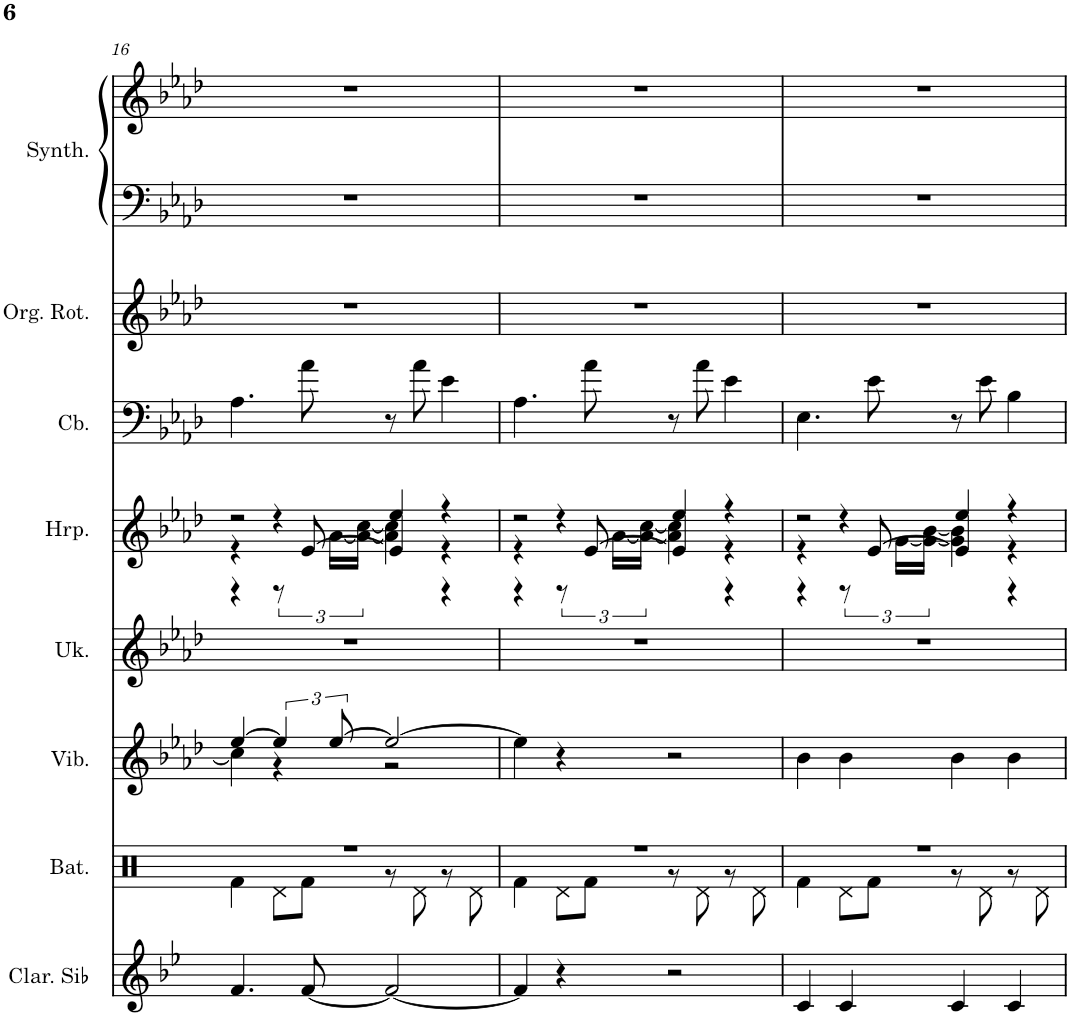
**kern	**kern	**kern	**kern	**kern	**kern	**kern	**kern	**kern
*part8	*part7	*part6	*part5	*part4	*part3	*part2	*part1	*part1
*staff9	*staff8	*staff7	*staff6	*staff5	*staff4	*staff3	*staff2	*staff1
*I"Clarinette en Sib	*I"Batterie	*I"Vibraphone, Vibraphone	*I"Ukulélé, Acoustic Guitar (nylon)	*I"Harpe	*I"Contrebasse, Acoustic Bass	*I"Orgue rotatif, Rock Organ	*I"Synthétiseur d'instruments à cordes, Synth Strings 2	*
*I'Clar. Sib	*I'Bat.	*I'Vib.	*I'Uk.	*I'Hrp.	*I'Cb.	*I'Org. Rot.	*I'Synth.	*
!!LO:PB:g=z
*clefG2	*clefX	*clefG2	*clefG2	*clefG2	*clefF4	*clefG2	*clefF4	*clefG2
*Trd1c2	*	*	*	*	*Trd7c12	*	*	*
*k[b-e-]	*k[]	*k[b-e-a-d-]	*k[b-e-a-d-]	*k[b-e-a-d-]	*k[b-e-a-d-]	*k[b-e-a-d-]	*k[b-e-a-d-]	*k[b-e-a-d-]
*M4/4	*M4/4	*M4/4	*M4/4	*M4/4	*M4/4	*M4/4	*M4/4	*M4/4
=16	=16	=16	=16	=16	=16	=16	=16	=16
*	*^	*^	*	*^	*	*	*	*
*	*	*	*	*	*	*	*^	*	*	*	*
4.f/	1r	4Rf\	[4ee-/	4cc\]	1r	2r	4r	4r	4.A-\	1r	1r	1r
.	.	8Rd\L	4ee-/]	4r	.	.	6r	8r	.	.	.	.
[8f/	.	8Rf\J	.	.	.	.	.	[8e-/	8a-\	.	.	.
.	.	.	.	.	.	.	[24a-\LL	.	.	.	.	.
.	.	.	.	.	.	.	24a-\_ [24cc\JJ	.	.	.	.	.
2f/_	.	8r	2ee-/_	2r	.	4ee-/	4a-\] 4cc\]	4e-/]	8r	.	.	.
.	.	8Rd\	.	.	.	.	.	.	8a-\	.	.	.
.	.	8r	.	.	.	4r	4r	4r	4e-\	.	.	.
.	.	8Rd\	.	.	.	.	.	.	.	.	.	.
*	*	*	*v	*v	*	*	*	*	*	*	*	*
=17	=17	=17	=17	=17	=17	=17	=17	=17	=17	=17	=17
4f/]	1r	4Rf\	4ee-\]	1r	2r	4r	4r	4.A-\	1r	1r	1r
4r	.	8Rd\L	4r	.	.	6r	8r	.	.	.	.
.	.	8Rf\J	.	.	.	.	[8e-/	8a-\	.	.	.
.	.	.	.	.	.	[24a-\LL	.	.	.	.	.
.	.	.	.	.	.	24a-\_ [24cc\JJ	.	.	.	.	.
2r	.	8r	2r	.	4ee-/	4a-\] 4cc\]	4e-/]	8r	.	.	.
.	.	8Rd\	.	.	.	.	.	8a-\	.	.	.
.	.	8r	.	.	4r	4r	4r	4e-\	.	.	.
.	.	8Rd\	.	.	.	.	.	.	.	.	.
=18	=18	=18	=18	=18	=18	=18	=18	=18	=18	=18	=18
4c/	1r	4Rf\	4b-\	1r	2r	4r	4r	4.E-\	1r	1r	1r
4c/	.	8Rd\L	4b-\	.	.	6r	8r	.	.	.	.
.	.	8Rf\J	.	.	.	.	[8e-/	8e-\	.	.	.
.	.	.	.	.	.	[24g\LL	.	.	.	.	.
.	.	.	.	.	.	24g\_ [24b-\JJ	.	.	.	.	.
4c/	.	8r	4b-\	.	4ee-/	4g\] 4b-\]	4e-/]	8r	.	.	.
.	.	8Rd\	.	.	.	.	.	8e-\	.	.	.
4c/	.	8r	4b-\	.	4r	4r	4r	4B-\	.	.	.
.	.	8Rd\	.	.	.	.	.	.	.	.	.
*	*v	*v	*	*	*v	*v	*v	*	*	*	*
=	=	=	=	=	=	=	=	=
*-	*-	*-	*-	*-	*-	*-	*-	*-
